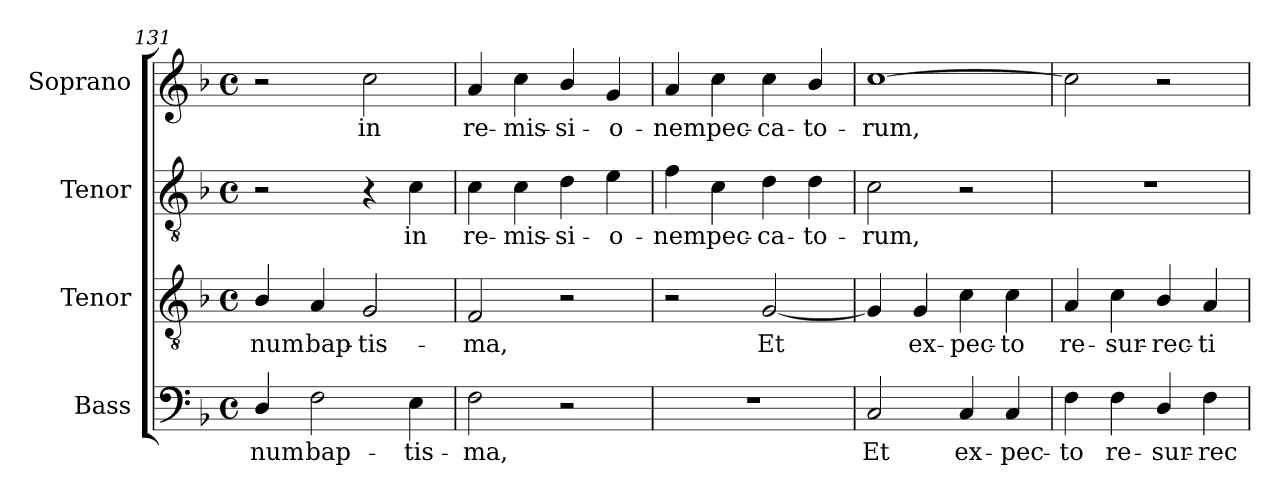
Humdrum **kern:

**kern	**text	**kern	**text	**kern	**text	**kern	**text
*part4	*part4	*part3	*part3	*part2	*part2	*part1	*part1
*staff4	*staff4	*staff3	*staff3	*staff2	*staff2	*staff1	*staff1
*I"Bass	*	*I"Tenor	*	*I"Tenor	*	*I"Soprano	*
*I'B.	*	*I'T.	*	*I'T.	*	*I'S.	*
!!LO:LB:g=z
*clefF4	*	*clefGv2	*	*clefGv2	*	*clefG2	*
*	*	*ITrd7c12	*	*ITrd7c12	*	*	*
*k[b-]	*	*k[b-]	*	*k[b-]	*	*k[b-]	*
*F:	*	*F:	*	*F:	*	*F:	*
*M4/4	*	*M4/4	*	*M4/4	*	*M4/4	*
*met(c)	*	*met(c)	*	*met(c)	*	*met(c)	*
=131	=131	=131	=131	=131	=131	=131	=131
!	!LO:LY:b:color=#000000	!	!	!	!	!	!
!	!	!	!LO:LY:b:color=#000000	!	!	!	!
4Di/	-num	4BB-i/	-num	2r	.	2r	.
!	!LO:LY:b:color=#000000	!	!	!	!	!	!
!	!	!	!LO:LY:b:color=#000000	!	!	!	!
2Fi\	bap-	4AAi/	bap-	.	.	.	.
!	!	!	!LO:LY:b:color=#000000	!	!	!	!
!	!	!	!	!	!	!	!LO:LY:b:color=#000000
.	.	2GGi/	-tis-	4r	.	2cci\	in
!	!LO:LY:b:color=#000000	!	!	!	!	!	!
!	!	!	!	!	!LO:LY:b:color=#000000	!	!
4Ei\	-tis-	.	.	4Ci\	in	.	.
=132	=132	=132	=132	=132	=132	=132	=132
!	!LO:LY:b:color=#000000	!	!	!	!	!	!
!	!	!	!LO:LY:b:color=#000000	!	!	!	!
!	!	!	!	!	!LO:LY:b:color=#000000	!	!
!	!	!	!	!	!	!	!LO:LY:b:color=#000000
2Fi\	-ma,	2FFi/	-ma,	4Ci\	re-	4ai/	re-
!	!	!	!	!	!LO:LY:b:color=#000000	!	!
!	!	!	!	!	!	!	!LO:LY:b:color=#000000
.	.	.	.	4Ci\	-mis-	4cci\	-mis-
!	!	!	!	!	!LO:LY:b:color=#000000	!	!
!	!	!	!	!	!	!	!LO:LY:b:color=#000000
2r	.	2r	.	4Di\	-si-	4b-i/	-si-
!	!	!	!	!	!LO:LY:b:color=#000000	!	!
!	!	!	!	!	!	!	!LO:LY:b:color=#000000
.	.	.	.	4Ei\	-o-	4gi/	-o-
=133	=133	=133	=133	=133	=133	=133	=133
!	!	!	!	!	!LO:LY:b:color=#000000	!	!
!	!	!	!	!	!	!	!LO:LY:b:color=#000000
1r	.	2r	.	4Fi\	-nem	4ai/	-nem
!	!	!	!	!	!LO:LY:b:color=#000000	!	!
!	!	!	!	!	!	!	!LO:LY:b:color=#000000
.	.	.	.	4Ci\	pec-	4cci\	pec-
!	!	!	!LO:LY:b:color=#000000	!	!	!	!
!	!	!	!	!	!LO:LY:b:color=#000000	!	!
!	!	!	!	!	!	!	!LO:LY:b:color=#000000
.	.	[2GGi/	Et	4Di\	-ca-	4cci\	-ca-
!	!	!	!	!	!LO:LY:b:color=#000000	!	!
!	!	!	!	!	!	!	!LO:LY:b:color=#000000
.	.	.	.	4Di\	-to-	4b-i/	-to-
=134	=134	=134	=134	=134	=134	=134	=134
!	!LO:LY:b:color=#000000	!	!	!	!	!	!
!	!	!	!	!	!LO:LY:b:color=#000000	!	!
!	!	!	!	!	!	!	!LO:LY:b:color=#000000
2Ci/	Et	4GGi/]	.	2Ci\	-rum,	[1cci	-rum,
!	!	!	!LO:LY:b:color=#000000	!	!	!	!
.	.	4GGi/	ex-	.	.	.	.
!	!LO:LY:b:color=#000000	!	!	!	!	!	!
!	!	!	!LO:LY:b:color=#000000	!	!	!	!
4Ci/	ex-	4Ci\	-pec-	2r	.	.	.
!	!LO:LY:b:color=#000000	!	!	!	!	!	!
!	!	!	!LO:LY:b:color=#000000	!	!	!	!
4Ci/	-pec-	4Ci\	-to	.	.	.	.
=135	=135	=135	=135	=135	=135	=135	=135
!	!LO:LY:b:color=#000000	!	!	!	!	!	!
!	!	!	!LO:LY:b:color=#000000	!	!	!	!
4Fi\	-to	4AAi/	re-	1r	.	2cci\]	.
!	!LO:LY:b:color=#000000	!	!	!	!	!	!
!	!	!	!LO:LY:b:color=#000000	!	!	!	!
4Fi\	re-	4Ci\	-sur-	.	.	.	.
!	!LO:LY:b:color=#000000	!	!	!	!	!	!
!	!	!	!LO:LY:b:color=#000000	!	!	!	!
4Di/	-sur-	4BB-i/	-rec-	.	.	2r	.
!	!LO:LY:b:color=#000000	!	!	!	!	!	!
!	!	!	!LO:LY:b:color=#000000	!	!	!	!
4Fi\	-rec-	4AAi/	-ti-	.	.	.	.
=	=	=	=	=	=	=	=
*-	*-	*-	*-	*-	*-	*-	*-
